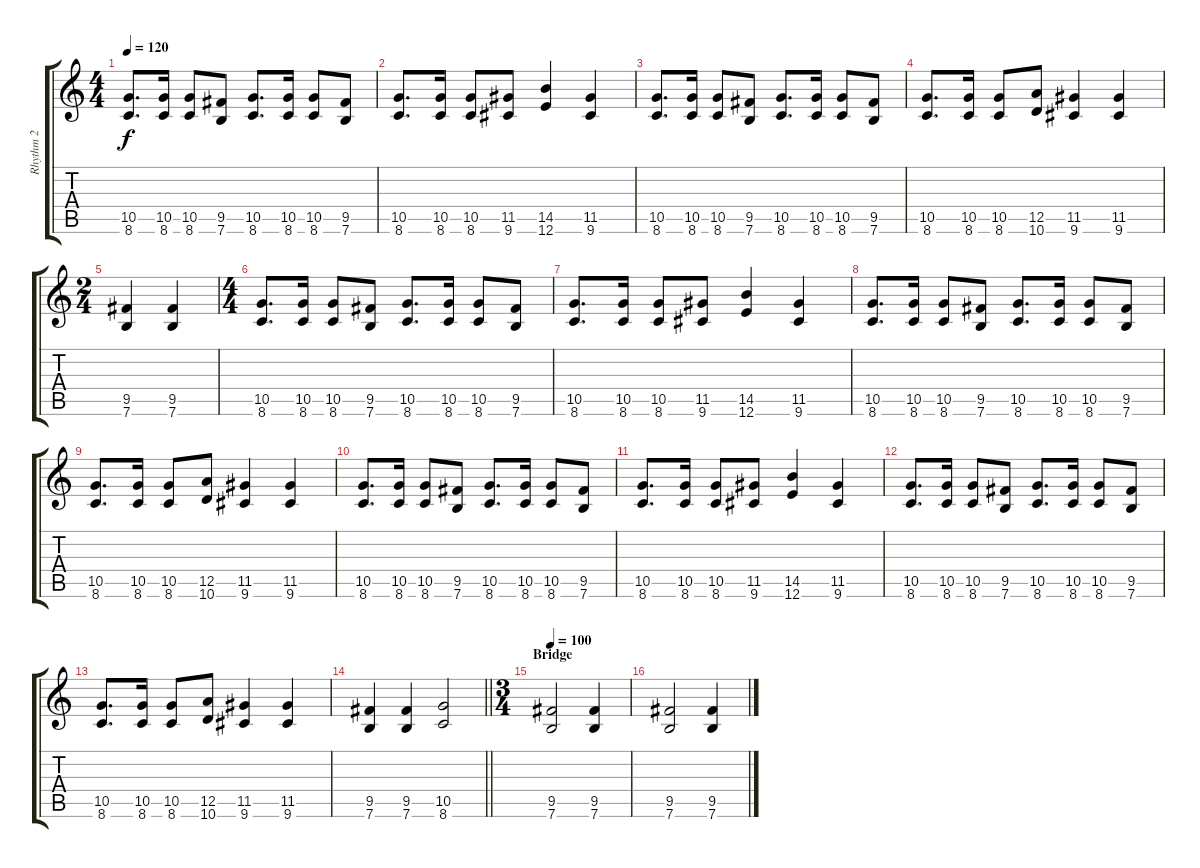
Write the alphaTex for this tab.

\track ("Rhythm 2" "Rhythm 2") {instrument overdrivenguitar}
\staff {score tabs}
\tuning (E4 B3 G3 D3 A2 E2) {hide}
\ts (4 4)
\tempo 120
\clef g2
\ks c
(10.5 8.6).8{d dy f} (10.5 8.6).16 (10.5 8.6).8 (9.5 7.6).8 (10.5 8.6).8{d} (10.5 8.6).16 (10.5 8.6).8 (9.5 7.6).8 |
(10.5 8.6).8{d} (10.5 8.6).16 (10.5 8.6).8 (11.5 9.6).8 (14.5 12.6).4 (11.5 9.6).4 |
(10.5 8.6).8{d} (10.5 8.6).16 (10.5 8.6).8 (9.5 7.6).8 (10.5 8.6).8{d} (10.5 8.6).16 (10.5 8.6).8 (9.5 7.6).8 |
(10.5 8.6).8{d} (10.5 8.6).16 (10.5 8.6).8 (12.5 10.6).8 (11.5 9.6).4 (11.5 9.6).4 |
\ts (2 4)
(9.5 7.6).4 (9.5 7.6).4 |
\ts (4 4)
(10.5 8.6).8{d} (10.5 8.6).16 (10.5 8.6).8 (9.5 7.6).8 (10.5 8.6).8{d} (10.5 8.6).16 (10.5 8.6).8 (9.5 7.6).8 |
(10.5 8.6).8{d} (10.5 8.6).16 (10.5 8.6).8 (11.5 9.6).8 (14.5 12.6).4 (11.5 9.6).4 |
(10.5 8.6).8{d} (10.5 8.6).16 (10.5 8.6).8 (9.5 7.6).8 (10.5 8.6).8{d} (10.5 8.6).16 (10.5 8.6).8 (9.5 7.6).8 |
(10.5 8.6).8{d} (10.5 8.6).16 (10.5 8.6).8 (12.5 10.6).8 (11.5 9.6).4 (11.5 9.6).4 |
(10.5 8.6).8{d} (10.5 8.6).16 (10.5 8.6).8 (9.5 7.6).8 (10.5 8.6).8{d} (10.5 8.6).16 (10.5 8.6).8 (9.5 7.6).8 |
(10.5 8.6).8{d} (10.5 8.6).16 (10.5 8.6).8 (11.5 9.6).8 (14.5 12.6).4 (11.5 9.6).4 |
(10.5 8.6).8{d} (10.5 8.6).16 (10.5 8.6).8 (9.5 7.6).8 (10.5 8.6).8{d} (10.5 8.6).16 (10.5 8.6).8 (9.5 7.6).8 |
(10.5 8.6).8{d} (10.5 8.6).16 (10.5 8.6).8 (12.5 10.6).8 (11.5 9.6).4 (11.5 9.6).4 |
\barLineRight lightlight
(9.5 7.6).4 (9.5 7.6).4 (10.5 8.6).2 |
\ts (3 4)
\section ("" "Bridge")
\tempo 100
(9.5 7.6).2 (9.5 7.6).4 |
(9.5 7.6).2 (9.5 7.6).4
